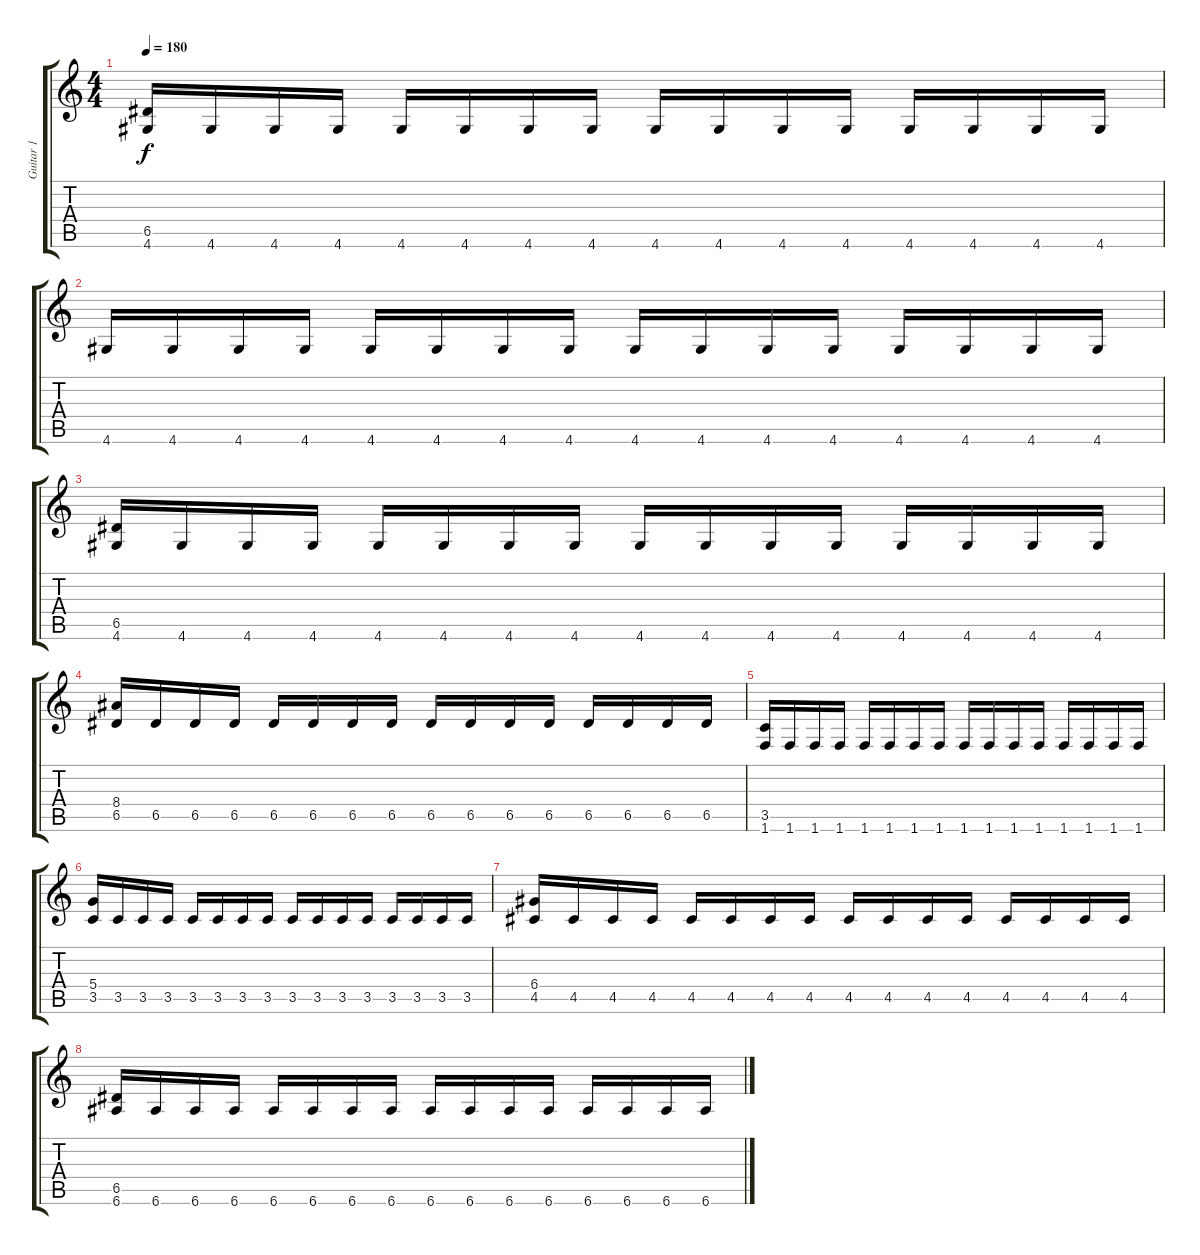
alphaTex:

\track ("Guitar 1" "Guitar 1") {instrument distortionguitar}
\staff {score tabs}
\tuning (E4 B3 G3 D3 A2 E2) {hide}
\ts (4 4)
\tempo 180
\clef g2
\ks c
(6.5 4.6).16{dy f} 4.6.16 4.6.16 4.6.16 4.6.16 4.6.16 4.6.16 4.6.16 4.6.16 4.6.16 4.6.16 4.6.16 4.6.16 4.6.16 4.6.16 4.6.16 |
4.6.16 4.6.16 4.6.16 4.6.16 4.6.16 4.6.16 4.6.16 4.6.16 4.6.16 4.6.16 4.6.16 4.6.16 4.6.16 4.6.16 4.6.16 4.6.16 |
(6.5 4.6).16 4.6.16 4.6.16 4.6.16 4.6.16 4.6.16 4.6.16 4.6.16 4.6.16 4.6.16 4.6.16 4.6.16 4.6.16 4.6.16 4.6.16 4.6.16 |
(8.4 6.5).16 6.5.16 6.5.16 6.5.16 6.5.16 6.5.16 6.5.16 6.5.16 6.5.16 6.5.16 6.5.16 6.5.16 6.5.16 6.5.16 6.5.16 6.5.16 |
(3.5 1.6).16 1.6.16 1.6.16 1.6.16 1.6.16 1.6.16 1.6.16 1.6.16 1.6.16 1.6.16 1.6.16 1.6.16 1.6.16 1.6.16 1.6.16 1.6.16 |
(5.4 3.5).16 3.5.16 3.5.16 3.5.16 3.5.16 3.5.16 3.5.16 3.5.16 3.5.16 3.5.16 3.5.16 3.5.16 3.5.16 3.5.16 3.5.16 3.5.16 |
(6.4 4.5).16 4.5.16 4.5.16 4.5.16 4.5.16 4.5.16 4.5.16 4.5.16 4.5.16 4.5.16 4.5.16 4.5.16 4.5.16 4.5.16 4.5.16 4.5.16 |
(6.5 6.6).16 6.6.16 6.6.16 6.6.16 6.6.16 6.6.16 6.6.16 6.6.16 6.6.16 6.6.16 6.6.16 6.6.16 6.6.16 6.6.16 6.6.16 6.6.16
